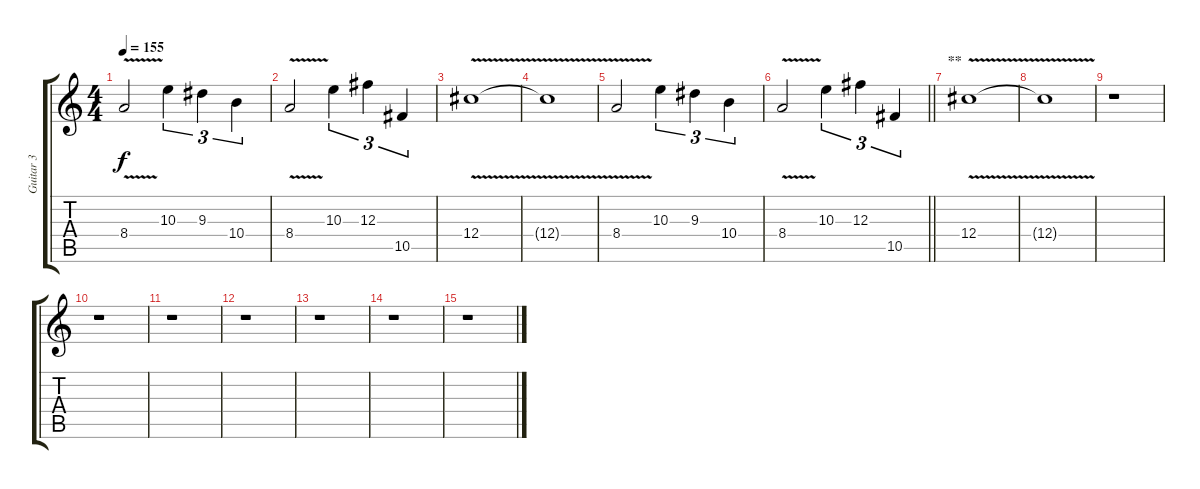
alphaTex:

\track ("Guitar 3" "Guitar 3") {instrument distortionguitar}
\staff {score tabs}
\tuning (Eb4 Bb3 Gb3 Db3 Ab2 Db2) {hide}
\ts (4 4)
\tempo 155
\clef g2
\ks c
8.4{v}.2{dy f volume 15} 10.3.4{tu (3 2)} 9.3.4{tu (3 2)} 10.4.4{tu (3 2)} |
8.4{v}.2 10.3.4{tu (3 2)} 12.3.4{tu (3 2)} 10.5.4{tu (3 2)} |
12.4{v}.1{volume 3} |
12.4{t}.1 |
8.4{v}.2{volume 15} 10.3.4{tu (3 2)} 9.3.4{tu (3 2)} 10.4.4{tu (3 2)} |
\barLineRight lightlight
8.4{v}.2 10.3.4{tu (3 2)} 12.3.4{tu (3 2)} 10.5.4{tu (3 2)} |
\section ("" "**")
12.4{v}.1{volume 3} |
12.4{t}.1 |
r.1 |
r.1 |
r.1 |
r.1 |
r.1 |
r.1 |
r.1
